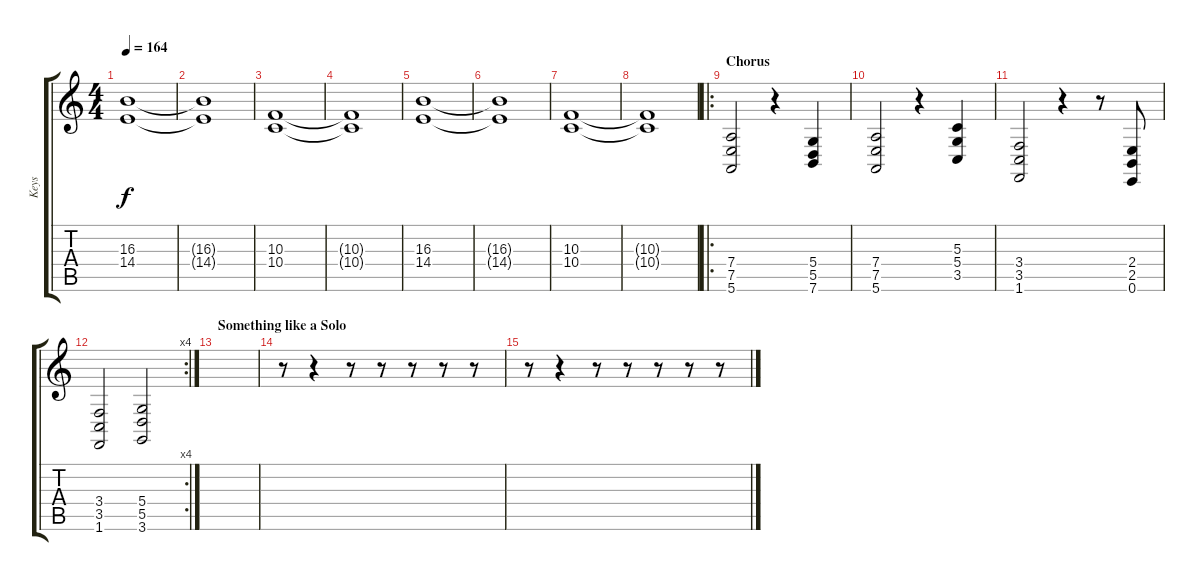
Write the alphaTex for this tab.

\track ("Keys" "Keys") {instrument lead3calliope}
\staff {score tabs}
\tuning (E4 B3 G3 D3 A2 E2) {hide}
\ts (4 4)
\tempo 164
\clef g2
\ks c
(16.3 14.4).1{dy f} |
(16.3{t} 14.4{t}).1 |
(10.3 10.4).1 |
(10.3{t} 10.4{t}).1 |
(16.3 14.4).1 |
(16.3{t} 14.4{t}).1 |
(10.3 10.4).1 |
(10.3{t} 10.4{t}).1 |
\ro
\section ("" "Chorus")
(7.4 7.5 5.6).2 r.4 (5.4 5.5 7.6).4 |
(7.4 7.5 5.6).2 r.4 (5.3 5.4 3.5).4 |
(3.4 3.5 1.6).2 r.4 r.8 (2.4 2.5 0.6).8 |
\rc 4
(3.4 3.5 1.6).2 (5.4 5.5 3.6).2 |
\section ("" "Something like a Solo")
|
r.8 r.4 r.8 r.8 r.8 r.8 r.8 |
r.8 r.4 r.8 r.8 r.8 r.8 r.8
